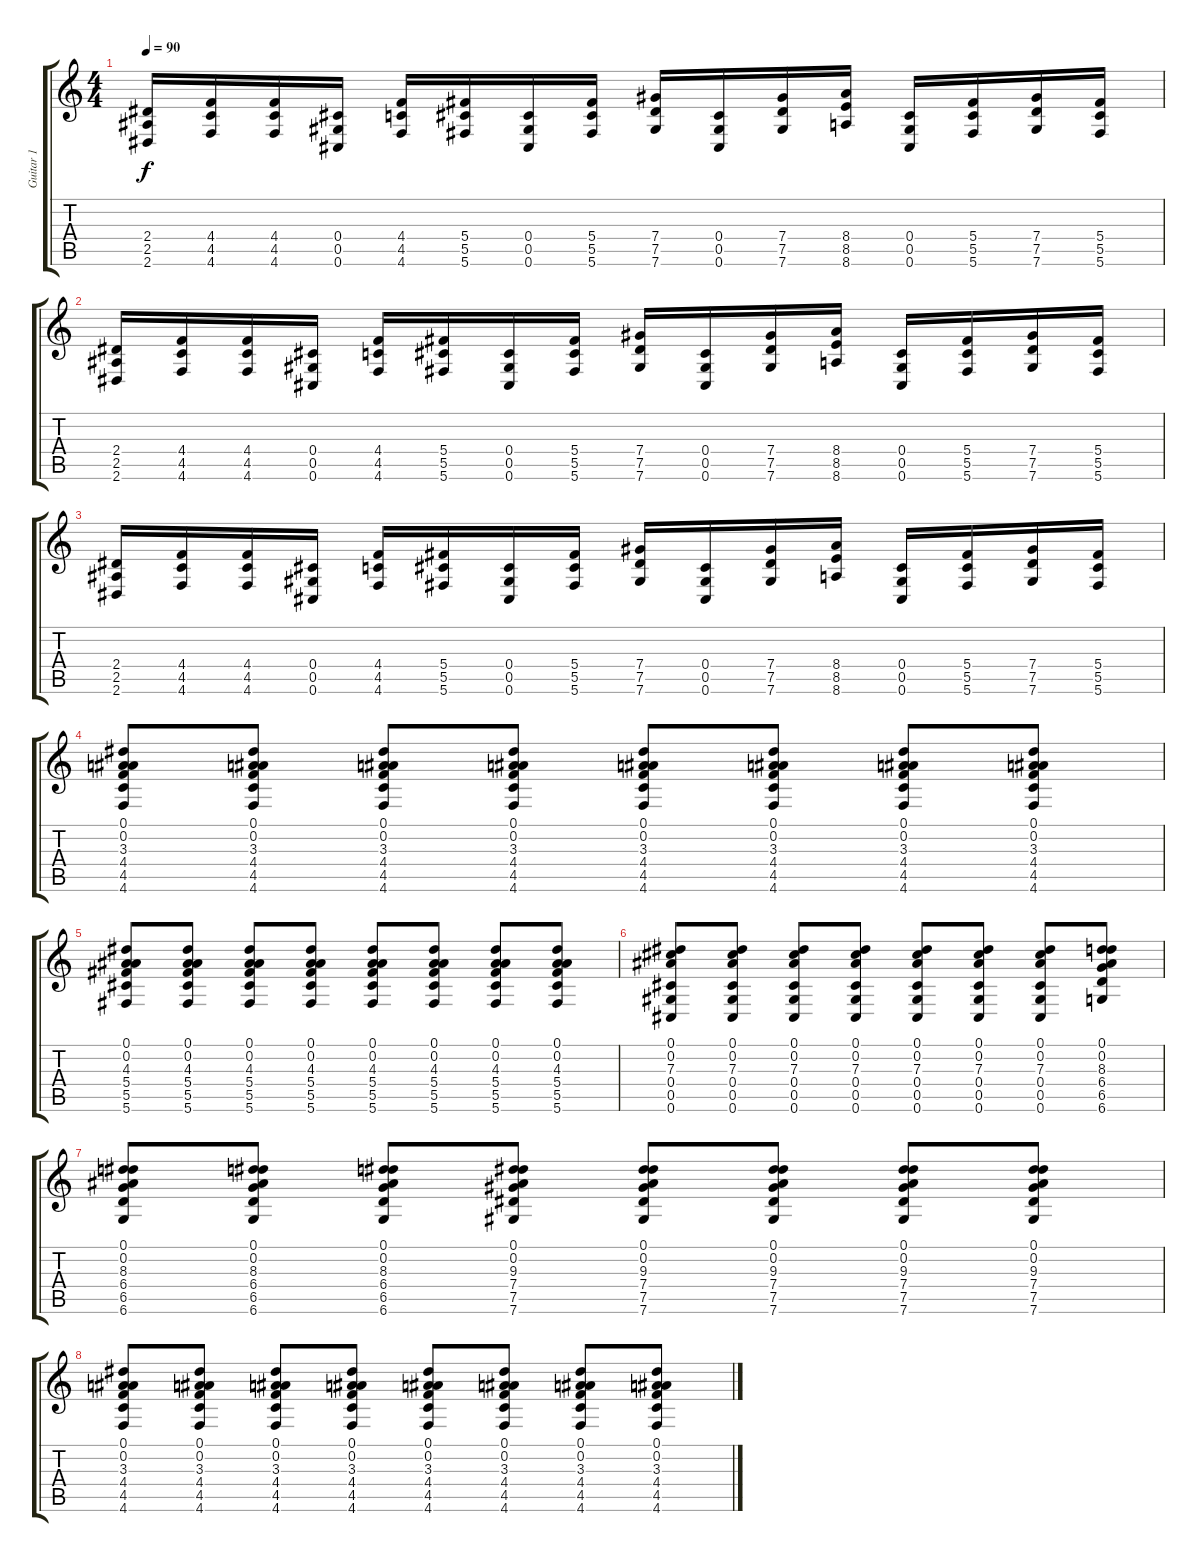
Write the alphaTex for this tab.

\track ("Guitar 1" "Guitar 1") {instrument distortionguitar}
\staff {score tabs}
\tuning (Eb4 Bb3 Gb3 Db3 Ab2 Db2) {hide}
\ts (4 4)
\tempo 90
\clef g2
\ks c
(2.4 2.5 2.6).16{dy f} (4.4 4.5 4.6).16 (4.4 4.5 4.6).16 (0.4 0.5 0.6).16 (4.4 4.5 4.6).16 (5.4 5.5 5.6).16 (0.4 0.5 0.6).16 (5.4 5.5 5.6).16 (7.4 7.5 7.6).16 (0.4 0.5 0.6).16 (7.4 7.5 7.6).16 (8.4 8.5 8.6).16 (0.4 0.5 0.6).16 (5.4 5.5 5.6).16 (7.4 7.5 7.6).16 (5.4 5.5 5.6).16 |
(2.4 2.5 2.6).16 (4.4 4.5 4.6).16 (4.4 4.5 4.6).16 (0.4 0.5 0.6).16 (4.4 4.5 4.6).16 (5.4 5.5 5.6).16 (0.4 0.5 0.6).16 (5.4 5.5 5.6).16 (7.4 7.5 7.6).16 (0.4 0.5 0.6).16 (7.4 7.5 7.6).16 (8.4 8.5 8.6).16 (0.4 0.5 0.6).16 (5.4 5.5 5.6).16 (7.4 7.5 7.6).16 (5.4 5.5 5.6).16 |
(2.4 2.5 2.6).16 (4.4 4.5 4.6).16 (4.4 4.5 4.6).16 (0.4 0.5 0.6).16 (4.4 4.5 4.6).16 (5.4 5.5 5.6).16 (0.4 0.5 0.6).16 (5.4 5.5 5.6).16 (7.4 7.5 7.6).16 (0.4 0.5 0.6).16 (7.4 7.5 7.6).16 (8.4 8.5 8.6).16 (0.4 0.5 0.6).16 (5.4 5.5 5.6).16 (7.4 7.5 7.6).16 (5.4 5.5 5.6).16 |
(0.1 0.2 3.3 4.4 4.5 4.6).8 (0.1 0.2 3.3 4.4 4.5 4.6).8 (0.1 0.2 3.3 4.4 4.5 4.6).8 (0.1 0.2 3.3 4.4 4.5 4.6).8 (0.1 0.2 3.3 4.4 4.5 4.6).8 (0.1 0.2 3.3 4.4 4.5 4.6).8 (0.1 0.2 3.3 4.4 4.5 4.6).8 (0.1 0.2 3.3 4.4 4.5 4.6).8 |
(0.1 0.2 4.3 5.4 5.5 5.6).8 (0.1 0.2 4.3 5.4 5.5 5.6).8 (0.1 0.2 4.3 5.4 5.5 5.6).8 (0.1 0.2 4.3 5.4 5.5 5.6).8 (0.1 0.2 4.3 5.4 5.5 5.6).8 (0.1 0.2 4.3 5.4 5.5 5.6).8 (0.1 0.2 4.3 5.4 5.5 5.6).8 (0.1 0.2 4.3 5.4 5.5 5.6).8 |
(0.1 0.2 7.3 0.4 0.5 0.6).8 (0.1 0.2 7.3 0.4 0.5 0.6).8 (0.1 0.2 7.3 0.4 0.5 0.6).8 (0.1 0.2 7.3 0.4 0.5 0.6).8 (0.1 0.2 7.3 0.4 0.5 0.6).8 (0.1 0.2 7.3 0.4 0.5 0.6).8 (0.1 0.2 7.3 0.4 0.5 0.6).8 (0.1 0.2 8.3 6.4 6.5 6.6).8 |
(0.1 0.2 8.3 6.4 6.5 6.6).8 (0.1 0.2 8.3 6.4 6.5 6.6).8 (0.1 0.2 8.3 6.4 6.5 6.6).8 (0.1 0.2 9.3 7.4 7.5 7.6).8 (0.1 0.2 9.3 7.4 7.5 7.6).8 (0.1 0.2 9.3 7.4 7.5 7.6).8 (0.1 0.2 9.3 7.4 7.5 7.6).8 (0.1 0.2 9.3 7.4 7.5 7.6).8 |
(0.1 0.2 3.3 4.4 4.5 4.6).8 (0.1 0.2 3.3 4.4 4.5 4.6).8 (0.1 0.2 3.3 4.4 4.5 4.6).8 (0.1 0.2 3.3 4.4 4.5 4.6).8 (0.1 0.2 3.3 4.4 4.5 4.6).8 (0.1 0.2 3.3 4.4 4.5 4.6).8 (0.1 0.2 3.3 4.4 4.5 4.6).8 (0.1 0.2 3.3 4.4 4.5 4.6).8
